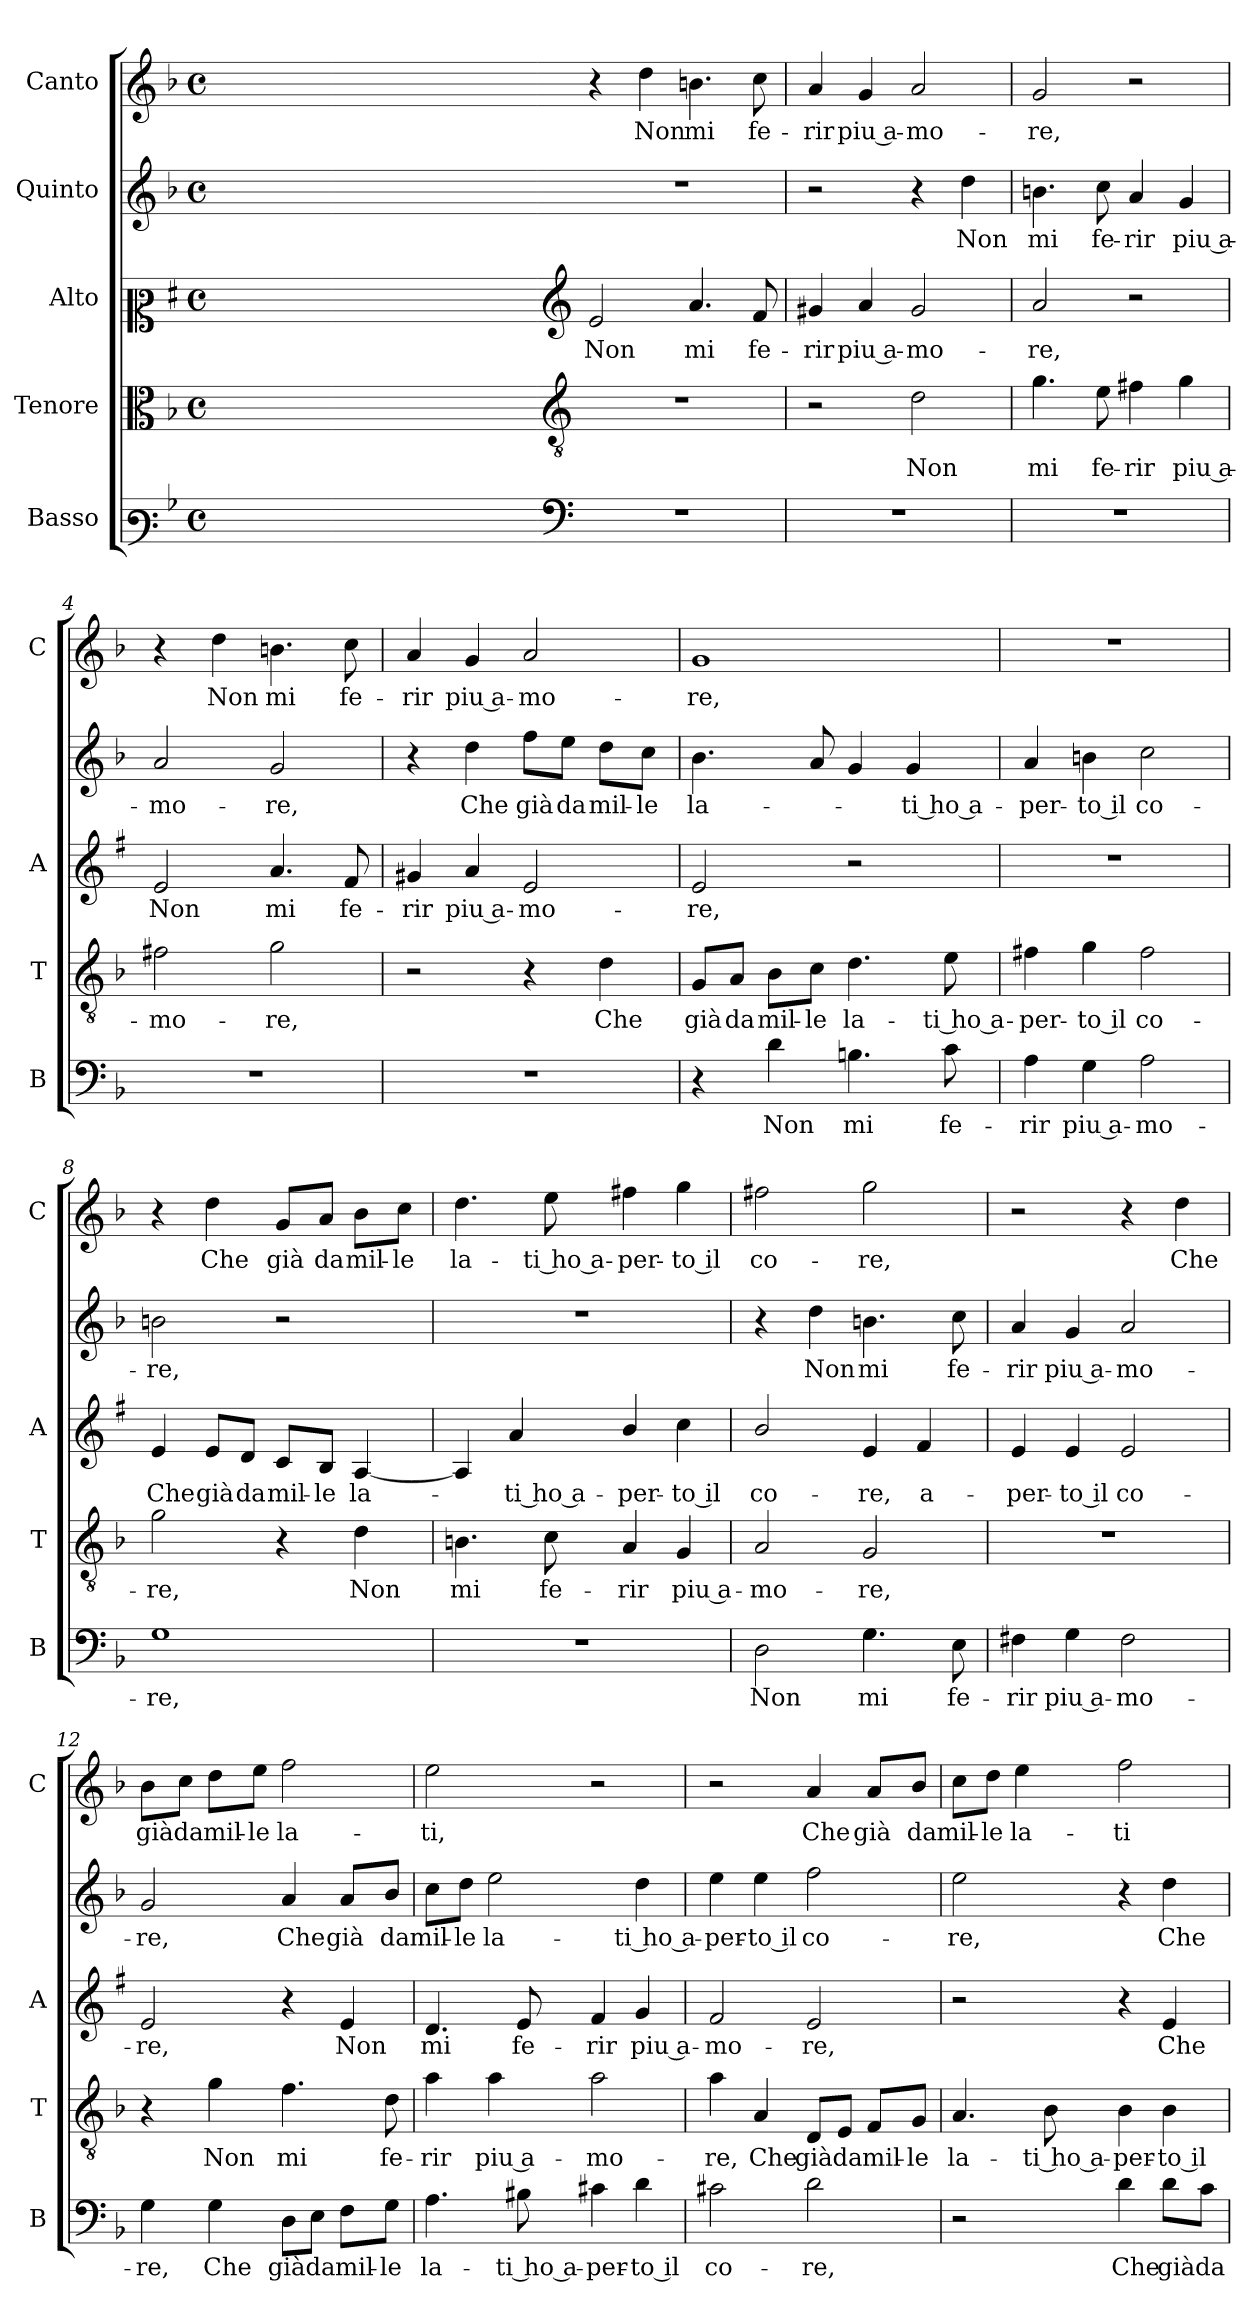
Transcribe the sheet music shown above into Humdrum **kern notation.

**kern	**text	**kern	**text	**kern	**text	**kern	**text	**kern	**text
*part5	*part5	*part4	*part4	*part3	*part3	*part2	*part2	*part1	*part1
*staff5	*staff5	*staff4	*staff4	*staff3	*staff3	*staff2	*staff2	*staff1	*staff1
*I"Basso	*	*I"Tenore	*	*I"Alto	*	*I"Quinto	*	*I"Canto	*
*I'B	*	*I'T	*	*I'A	*	*	*	*I'C	*
*clefF3	*	*clefC3	*	*clefC2	*	*clefG2	*	*clefG2	*
*	*	*	*	*ITrd1c2	*	*	*	*	*
*k[b-]	*	*k[b-]	*	*k[b-]	*	*k[b-]	*	*k[b-]	*
*F:	*	*F:	*	*F:	*	*F:	*	*F:	*
*M4/4	*	*M4/4	*	*M4/4	*	*M4/4	*	*M4/4	*
*met(c)	*	*met(c)	*	*met(c)	*	*met(c)	*	*met(c)	*
=	=	=	=	=	=	=	=	=	=
1ryy	.	1ryy	.	1ryy	.	1ryy	.	1ryy	.
=1X-	=1X-	=1X-	=1X-	=1X-	=1X-	=1X-	=1X-	=1X-	=1X-
4ryy	.	4ryy	.	4ryy	.	4ryy	.	4ryy	.
4ryy	.	4ryy	.	4ryy	.	4ryy	.	4ryy	.
4ryy	.	4ryy	.	4ryy	.	4ryy	.	4ryy	.
4ryy	.	4ryy	.	4ryy	.	4ryy	.	4ryy	.
=1-	=1-	=1-	=1-	=1-	=1-	=1-	=1-	=1-	=1-
*clefF4	*	*clefGv2	*	*clefG2	*	*	*	*	*
!	!	!	!	!	!LO:LY:b	!	!	!	!
1r	.	1r	.	2d/	Non	1r	.	4r	.
!	!	!	!	!	!	!	!	!	!LO:LY:b
.	.	.	.	.	.	.	.	4dd\	Non
!	!	!	!	!	!LO:LY:b	!	!	!	!LO:LY:b
.	.	.	.	4.g/	mi	.	.	4.bn\	mi
!	!	!	!	!	!LO:LY:b	!	!	!	!LO:LY:b
.	.	.	.	8e/	fe-	.	.	8cc\	fe-
=2	=2	=2	=2	=2	=2	=2	=2	=2	=2
!	!	!	!	!	!LO:LY:b	!	!	!	!LO:LY:b
1r	.	2r	.	4f#X/	-rir	2r	.	4a/	-rir
!	!	!	!	!	!LO:LY:b	!	!	!	!LO:LY:b
.	.	.	.	4g/	piu a-	.	.	4g/	piu a-
!	!	!	!LO:LY:b	!	!LO:LY:b	!	!	!	!LO:LY:b
.	.	2d\	Non	2f#/	-mo-	4r	.	2a/	-mo-
!	!	!	!	!	!	!	!LO:LY:b	!	!
.	.	.	.	.	.	4dd\	Non	.	.
=3	=3	=3	=3	=3	=3	=3	=3	=3	=3
!	!	!	!LO:LY:b	!	!LO:LY:b	!	!LO:LY:b	!	!LO:LY:b
1r	.	4.g\	mi	2g/	-re,	4.bn\	mi	2g/	-re,
!	!	!	!LO:LY:b	!	!	!	!LO:LY:b	!	!
.	.	8e\	fe-	.	.	8cc\	fe-	.	.
!	!	!	!LO:LY:b	!	!	!	!LO:LY:b	!	!
.	.	4f#X\	-rir	2r	.	4a/	-rir	2r	.
!	!	!	!LO:LY:b	!	!	!	!LO:LY:b	!	!
.	.	4g\	piu a-	.	.	4g/	piu a-	.	.
=4	=4	=4	=4	=4	=4	=4	=4	=4	=4
!	!	!	!LO:LY:b	!	!LO:LY:b	!	!LO:LY:b	!	!
1r	.	2f#X\	-mo-	2d/	Non	2a/	-mo-	4r	.
!	!	!	!	!	!	!	!	!	!LO:LY:b
.	.	.	.	.	.	.	.	4dd\	Non
!	!	!	!LO:LY:b	!	!LO:LY:b	!	!LO:LY:b	!	!LO:LY:b
.	.	2g\	-re,	4.g/	mi	2g/	-re,	4.bn\	mi
!	!	!	!	!	!LO:LY:b	!	!	!	!LO:LY:b
.	.	.	.	8e/	fe-	.	.	8cc\	fe-
=5	=5	=5	=5	=5	=5	=5	=5	=5	=5
!	!	!	!	!	!LO:LY:b	!	!	!	!LO:LY:b
1r	.	2r	.	4f#X/	-rir	4r	.	4a/	-rir
!	!	!	!	!	!LO:LY:b	!	!LO:LY:b	!	!LO:LY:b
.	.	.	.	4g/	piu a-	4dd\	Che	4g/	piu a-
!	!	!	!	!	!LO:LY:b	!	!LO:LY:b	!	!LO:LY:b
.	.	4r	.	2d/	-mo-	8ff\L	già	2a/	-mo-
!	!	!	!	!	!	!	!LO:LY:b	!	!
.	.	.	.	.	.	8ee\J	da	.	.
!	!	!	!LO:LY:b	!	!	!	!LO:LY:b	!	!
.	.	4d\	Che	.	.	8dd\L	mil-	.	.
!	!	!	!	!	!	!	!LO:LY:b	!	!
.	.	.	.	.	.	8cc\J	-le	.	.
!!LO:LB:g=z
=6	=6	=6	=6	=6	=6	=6	=6	=6	=6
!	!	!	!LO:LY:b	!	!LO:LY:b	!	!LO:LY:b	!	!LO:LY:b
4r	.	8G/L	già	2d/	-re,	4.b-\	la-	1g	-re,
!	!	!	!LO:LY:b	!	!	!	!	!	!
.	.	8A/J	da	.	.	.	.	.	.
!	!LO:LY:b	!	!LO:LY:b	!	!	!	!	!	!
4d\	Non	8B-\L	mil-	.	.	.	.	.	.
!	!	!	!LO:LY:b	!	!	!	!	!	!
.	.	8c\J	-le	.	.	8a/	.	.	.
!	!LO:LY:b	!	!LO:LY:b	!	!	!	!	!	!
4.Bn\	mi	4.d\	la-	2r	.	4g/	.	.	.
!	!	!	!	!	!	!	!LO:LY:b	!	!
.	.	.	.	.	.	4g/	-ti ho a-	.	.
!	!LO:LY:b	!	!LO:LY:b	!	!	!	!	!	!
8c\	fe-	8e\	-ti ho a-	.	.	.	.	.	.
=7	=7	=7	=7	=7	=7	=7	=7	=7	=7
!	!LO:LY:b	!	!LO:LY:b	!	!	!	!LO:LY:b	!	!
4A\	-rir	4f#X\	-per-	1r	.	4a/	-per-	1r	.
!	!LO:LY:b	!	!LO:LY:b	!	!	!	!LO:LY:b	!	!
4G\	piu a-	4g\	-to il	.	.	4bn\	-to il	.	.
!	!LO:LY:b	!	!LO:LY:b	!	!	!	!LO:LY:b	!	!
2A\	-mo-	2f#\	co-	.	.	2cc\	co-	.	.
=8	=8	=8	=8	=8	=8	=8	=8	=8	=8
!	!LO:LY:b	!	!LO:LY:b	!	!LO:LY:b	!	!LO:LY:b	!	!
1G	-re,	2g\	-re,	4d/	Che	2bn\	-re,	4r	.
!	!	!	!	!	!LO:LY:b	!	!	!	!LO:LY:b
.	.	.	.	8d/L	già	.	.	4dd\	Che
!	!	!	!	!	!LO:LY:b	!	!	!	!
.	.	.	.	8c/J	da	.	.	.	.
!	!	!	!	!	!LO:LY:b	!	!	!	!LO:LY:b
.	.	4r	.	8B-/L	mil-	2r	.	8g/L	già
!	!	!	!	!	!LO:LY:b	!	!	!	!LO:LY:b
.	.	.	.	8A/J	-le	.	.	8a/J	da
!	!	!	!LO:LY:b	!	!LO:LY:b	!	!	!	!LO:LY:b
.	.	4d\	Non	[4G/	la-	.	.	8b-\L	mil-
!	!	!	!	!	!	!	!	!	!LO:LY:b
.	.	.	.	.	.	.	.	8cc\J	-le
=9	=9	=9	=9	=9	=9	=9	=9	=9	=9
!	!	!	!LO:LY:b	!	!	!	!	!	!LO:LY:b
1r	.	4.Bn\	mi	4G/]	.	1r	.	4.dd\	la-
!	!	!	!	!	!LO:LY:b	!	!	!	!
.	.	.	.	4g/	-ti ho a-	.	.	.	.
!	!	!	!LO:LY:b	!	!	!	!	!	!LO:LY:b
.	.	8c\	fe-	.	.	.	.	8ee\	-ti ho a-
!	!	!	!LO:LY:b	!	!LO:LY:b	!	!	!	!LO:LY:b
.	.	4A/	-rir	4a/	-per-	.	.	4ff#X\	-per-
!	!	!	!LO:LY:b	!	!LO:LY:b	!	!	!	!LO:LY:b
.	.	4G/	piu a-	4b-\	-to il	.	.	4gg\	-to il
=10	=10	=10	=10	=10	=10	=10	=10	=10	=10
!	!LO:LY:b	!	!LO:LY:b	!	!LO:LY:b	!	!	!	!LO:LY:b
2D\	Non	2A/	-mo-	2a/	co-	4r	.	2ff#X\	co-
!	!	!	!	!	!	!	!LO:LY:b	!	!
.	.	.	.	.	.	4dd\	Non	.	.
!	!LO:LY:b	!	!LO:LY:b	!	!LO:LY:b	!	!LO:LY:b	!	!LO:LY:b
4.G\	mi	2G/	-re,	4d/	-re,	4.bn\	mi	2gg\	-re,
!	!	!	!	!	!LO:LY:b	!	!	!	!
.	.	.	.	4e/	a-	.	.	.	.
!	!LO:LY:b	!	!	!	!	!	!LO:LY:b	!	!
8E\	fe-	.	.	.	.	8cc\	fe-	.	.
=11	=11	=11	=11	=11	=11	=11	=11	=11	=11
!	!LO:LY:b	!	!	!	!LO:LY:b	!	!LO:LY:b	!	!
4F#X\	-rir	1r	.	4d/	-per-	4a/	-rir	2r	.
!	!LO:LY:b	!	!	!	!LO:LY:b	!	!LO:LY:b	!	!
4G\	piu a-	.	.	4d/	-to il	4g/	piu a-	.	.
!	!LO:LY:b	!	!	!	!LO:LY:b	!	!LO:LY:b	!	!
2F#\	-mo-	.	.	2d/	co-	2a/	-mo-	4r	.
!	!	!	!	!	!	!	!	!	!LO:LY:b
.	.	.	.	.	.	.	.	4dd\	Che
!!LO:LB:g=z
=12	=12	=12	=12	=12	=12	=12	=12	=12	=12
!	!LO:LY:b	!	!	!	!LO:LY:b	!	!LO:LY:b	!	!LO:LY:b
4G\	-re,	4r	.	2d/	-re,	2g/	-re,	8b-\L	già
!	!	!	!	!	!	!	!	!	!LO:LY:b
.	.	.	.	.	.	.	.	8cc\J	da
!	!LO:LY:b	!	!LO:LY:b	!	!	!	!	!	!LO:LY:b
4G\	Che	4g\	Non	.	.	.	.	8dd\L	mil-
!	!	!	!	!	!	!	!	!	!LO:LY:b
.	.	.	.	.	.	.	.	8ee\J	-le
!	!LO:LY:b	!	!LO:LY:b	!	!	!	!LO:LY:b	!	!LO:LY:b
8D\L	già	4.f\	mi	4r	.	4a/	Che	2ff\	la-
!	!LO:LY:b	!	!	!	!	!	!	!	!
8E\J	da	.	.	.	.	.	.	.	.
!	!LO:LY:b	!	!	!	!LO:LY:b	!	!LO:LY:b	!	!
8F\L	mil-	.	.	4d/	Non	8a/L	già	.	.
!	!LO:LY:b	!	!LO:LY:b	!	!	!	!LO:LY:b	!	!
8G\J	-le	8d\	fe-	.	.	8b-/J	da	.	.
=13	=13	=13	=13	=13	=13	=13	=13	=13	=13
!	!LO:LY:b	!	!LO:LY:b	!	!LO:LY:b	!	!LO:LY:b	!	!LO:LY:b
4.A\	la-	4a\	-rir	4.c/	mi	8cc\L	mil-	2ee\	-ti,
!	!	!	!	!	!	!	!LO:LY:b	!	!
.	.	.	.	.	.	8dd\J	-le	.	.
!	!	!	!LO:LY:b	!	!	!	!LO:LY:b	!	!
.	.	4a\	piu a-	.	.	2ee\	la-	.	.
!	!LO:LY:b	!	!	!	!LO:LY:b	!	!	!	!
8B#X\	-ti ho a-	.	.	8d/	fe-	.	.	.	.
!	!LO:LY:b	!	!LO:LY:b	!	!LO:LY:b	!	!	!	!
4c#X\	-per-	2a\	-mo-	4e/	-rir	.	.	2r	.
!	!LO:LY:b	!	!	!	!LO:LY:b	!	!LO:LY:b	!	!
4d\	-to il	.	.	4f/	piu a-	4dd\	-ti ho a-	.	.
=14	=14	=14	=14	=14	=14	=14	=14	=14	=14
!	!LO:LY:b	!	!LO:LY:b	!	!LO:LY:b	!	!LO:LY:b	!	!
2c#X\	co-	4a\	-re,	2e/	-mo-	4ee\	-per-	2r	.
!	!	!	!LO:LY:b	!	!	!	!LO:LY:b	!	!
.	.	4A/	Che	.	.	4ee\	-to il	.	.
!	!LO:LY:b	!	!LO:LY:b	!	!LO:LY:b	!	!LO:LY:b	!	!LO:LY:b
2d\	-re,	8D/L	già	2d/	-re,	2ff\	co-	4a/	Che
!	!	!	!LO:LY:b	!	!	!	!	!	!
.	.	8E/J	da	.	.	.	.	.	.
!	!	!	!LO:LY:b	!	!	!	!	!	!LO:LY:b
.	.	8F/L	mil-	.	.	.	.	8a/L	già
!	!	!	!LO:LY:b	!	!	!	!	!	!LO:LY:b
.	.	8G/J	-le	.	.	.	.	8b-/J	da
=15	=15	=15	=15	=15	=15	=15	=15	=15	=15
!	!	!	!LO:LY:b	!	!	!	!LO:LY:b	!	!LO:LY:b
2r	.	4.A/	la-	2r	.	2ee\	-re,	8cc\L	mil-
!	!	!	!	!	!	!	!	!	!LO:LY:b
.	.	.	.	.	.	.	.	8dd\J	-le
!	!	!	!	!	!	!	!	!	!LO:LY:b
.	.	.	.	.	.	.	.	4ee\	la-
!	!	!	!LO:LY:b	!	!	!	!	!	!
.	.	8B-\	-ti ho a-	.	.	.	.	.	.
!	!LO:LY:b	!	!LO:LY:b	!	!	!	!	!	!LO:LY:b
4d\	Che	4B-\	-per-	4r	.	4r	.	2ff\	-ti
!	!LO:LY:b	!	!LO:LY:b	!	!LO:LY:b	!	!LO:LY:b	!	!
8d\L	già	4B-\	-to il	4d/	Che	4dd\	Che	.	.
!	!LO:LY:b	!	!	!	!	!	!	!	!
8c\J	da	.	.	.	.	.	.	.	.
=	=	=	=	=	=	=	=	=	=
*-	*-	*-	*-	*-	*-	*-	*-	*-	*-
